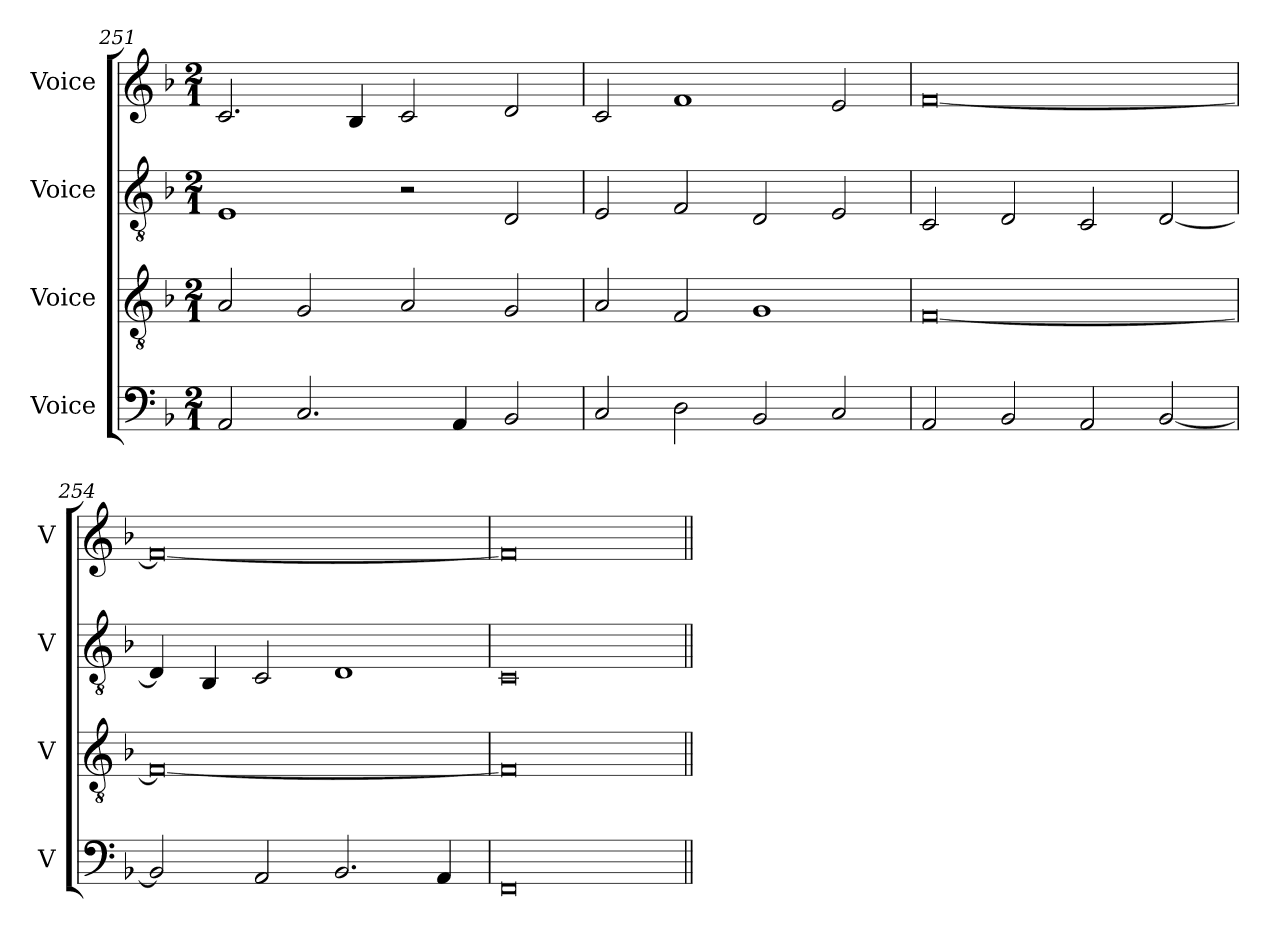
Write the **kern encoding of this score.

**kern	**kern	**kern	**kern
*part4	*part3	*part2	*part1
*staff4	*staff3	*staff2	*staff1
*I"Voice	*I"Voice	*I"Voice	*I"Voice
*I'V	*I'V	*I'V	*I'V
*clefF4	*clefGv2	*clefGv2	*clefG2
*k[b-]	*k[b-]	*k[b-]	*k[b-]
*M2/1	*M2/1	*M2/1	*M2/1
=251	=251	=251	=251
2AA/	2A/	1E	2.c/
2.C/	2G/	.	.
.	.	.	4B-/
.	2A/	2r	2c/
4AA/	.	.	.
2BB-/	2G/	2D/	2d/
!!LO:PB:g=z
=252	=252	=252	=252
2C/	2A/	2E/	2c/
2D\	2F/	2F/	1f
2BB-/	1G	2D/	.
2C/	.	2E/	2e/
=253	=253	=253	=253
2AA/	[0F	2C/	[0f
2BB-/	.	2D/	.
2AA/	.	2C/	.
[2BB-/	.	[2D/	.
=254	=254	=254	=254
2BB-/]	0F_	4D/]	0f_
.	.	4BB-/	.
2AA/	.	2C/	.
2.BB-/	.	1D	.
4AA/	.	.	.
=255	=255	=255	=255
0FF	0F]	0C	0f]
=||	=||	=||	=||
*-	*-	*-	*-
